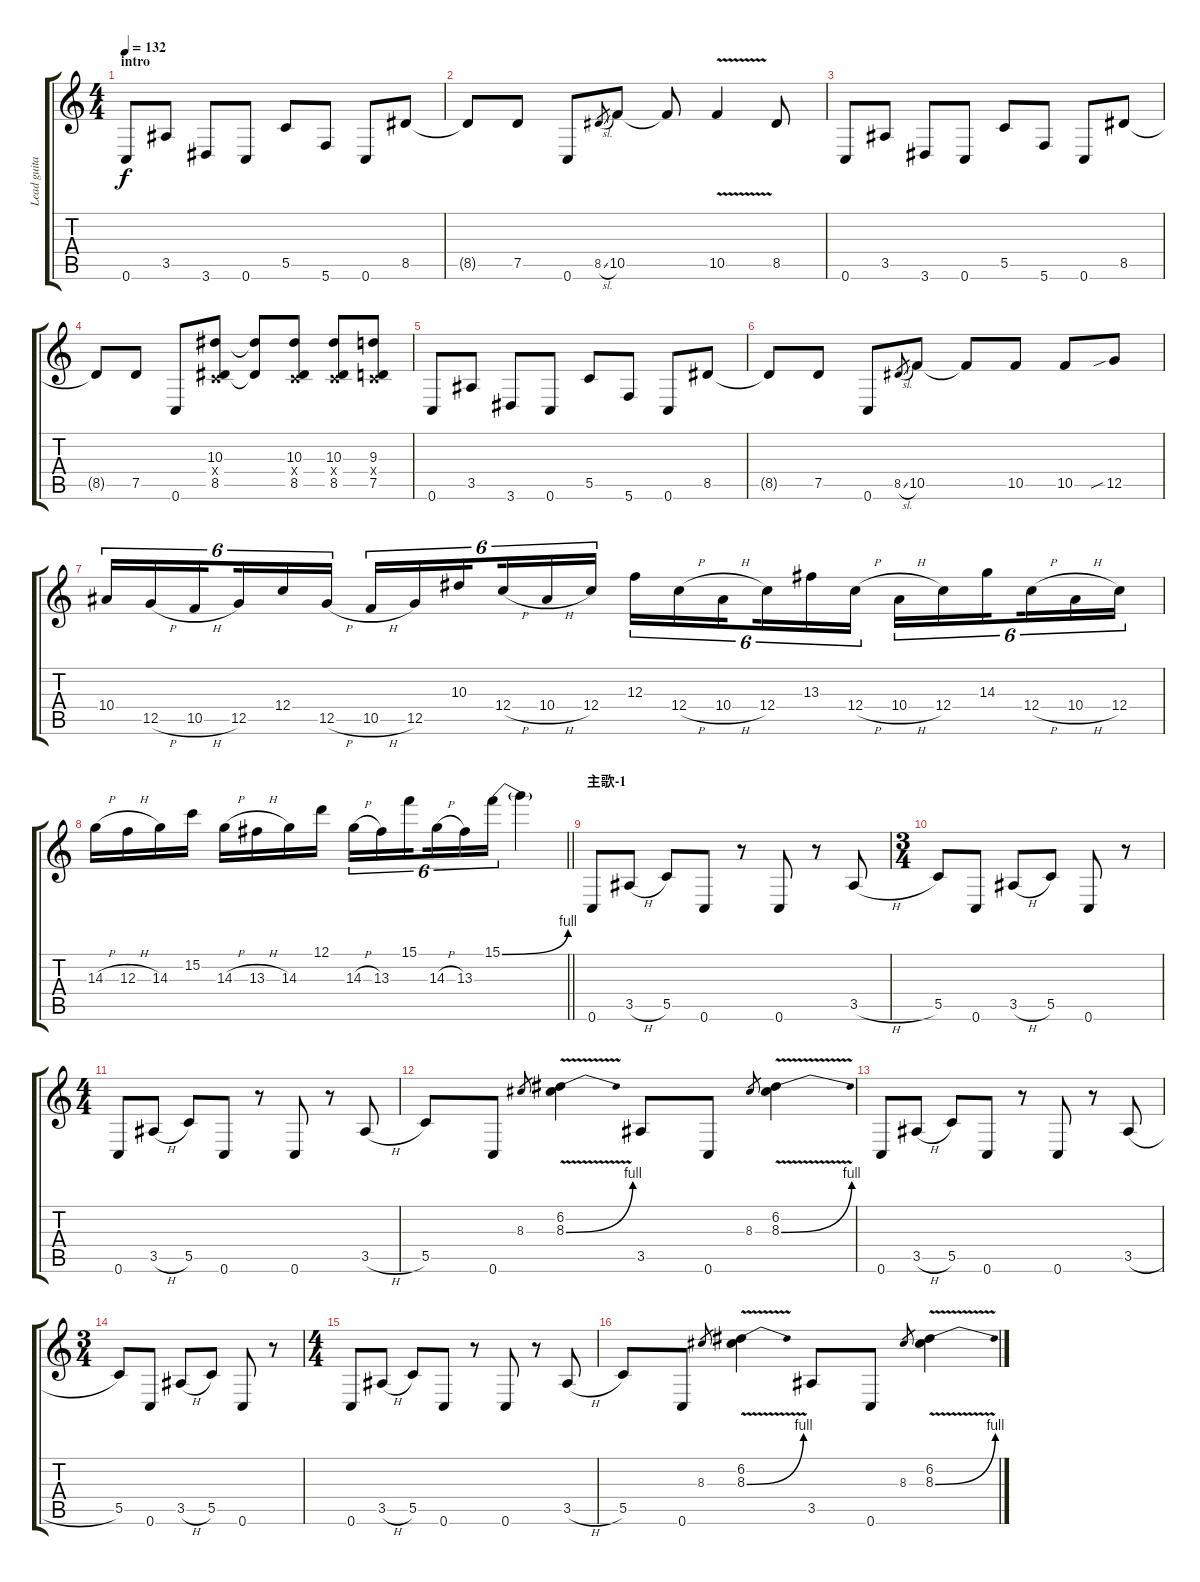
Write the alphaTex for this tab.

\track ("Lead guitar" "Lead guita") {instrument overdrivenguitar}
\staff {score tabs}
\tuning (D4 A3 F3 C3 G2 C2) {hide}
\ts (4 4)
\section ("" "intro")
\tempo 132
\clef g2
\ks c
0.6.8{dy f instrument overdrivenguitar} 3.5.8 3.6.8 0.6.8 5.5.8 5.6.8 0.6.8 8.5.8 |
8.5{t}.8 7.5.8 0.6.8 8.5{sl}.8{gr} 10.5.8 10.5{t}.8 10.5{v}.4 8.5.8 |
0.6.8 3.5.8 3.6.8 0.6.8 5.5.8 5.6.8 0.6.8 8.5.8 |
8.5{t}.8 7.5.8 0.6.8 (10.3 0.4{x} 8.5).8 (10.3{t} 8.5{t}).8 (10.3 0.4{x} 8.5).8 (10.3 0.4{x} 8.5).8 (9.3 0.4{x} 7.5).8 |
0.6.8 3.5.8 3.6.8 0.6.8 5.5.8 5.6.8 0.6.8 8.5.8 |
8.5{t}.8 7.5.8 0.6.8 8.5{sl}.8{gr} 10.5.8 10.5{t}.8 10.5.8 10.5.8 12.5{sib}.8 |
10.4.16{tu (6 4)} 12.5{h}.16{tu (6 4)} 10.5{h}.16{tu (6 4) beam splitsecondary} 12.5.16{tu (6 4)} 12.4.16{tu (6 4)} 12.5{h}.16{tu (6 4)} 10.5{h}.16{tu (6 4)} 12.5.16{tu (6 4)} 10.3.16{tu (6 4) beam splitsecondary} 12.4{h}.16{tu (6 4)} 10.4{h}.16{tu (6 4)} 12.4.16{tu (6 4)} 12.3.16{tu (6 4)} 12.4{h}.16{tu (6 4)} 10.4{h}.16{tu (6 4) beam splitsecondary} 12.4.16{tu (6 4)} 13.3.16{tu (6 4)} 12.4{h}.16{tu (6 4)} 10.4{h}.16{tu (6 4)} 12.4.16{tu (6 4)} 14.3.16{tu (6 4) beam splitsecondary} 12.4{h}.16{tu (6 4)} 10.4{h}.16{tu (6 4)} 12.4.16{tu (6 4)} |
\barLineRight lightlight
14.3{h}.16 12.3{h}.16 14.3.16 15.2.16 14.3{h}.16 13.3{h}.16 14.3.16 12.1.16 14.3{h}.16{tu (6 4)} 13.3.16{tu (6 4)} 15.1.16{tu (6 4) beam splitsecondary} 14.3{h}.16{tu (6 4)} 13.3.16{tu (6 4)} 15.1{be (bend 0 0 60 4)}.16{tu (6 4)} 15.1{t}.4 |
\section ("" "主歌-1")
0.6.8 3.5{h}.8 5.5.8 0.6.8 r.8 0.6.8 r.8 3.5{h}.8 |
\ts (3 4)
5.5.8 0.6.8 3.5{h}.8 5.5.8 0.6.8 r.8 |
\ts (4 4)
0.6.8 3.5{h}.8 5.5.8 0.6.8 r.8 0.6.8 r.8 3.5{h}.8 |
5.5.8 0.6.8 8.3.8{gr} (6.2 8.3{be (bend 0 0 60 4) v}).4 3.5.8 0.6.8 8.3.8{gr} (6.2 8.3{be (bend 0 0 60 4) v}).4 |
0.6.8 3.5{h}.8 5.5.8 0.6.8 r.8 0.6.8 r.8 3.5{h}.8 |
\ts (3 4)
5.5.8 0.6.8 3.5{h}.8 5.5.8 0.6.8 r.8 |
\ts (4 4)
0.6.8 3.5{h}.8 5.5.8 0.6.8 r.8 0.6.8 r.8 3.5{h}.8 |
5.5.8 0.6.8 8.3.8{gr} (6.2 8.3{be (bend 0 0 60 4) v}).4 3.5.8 0.6.8 8.3.8{gr} (6.2 8.3{be (bend 0 0 60 4) v}).4
